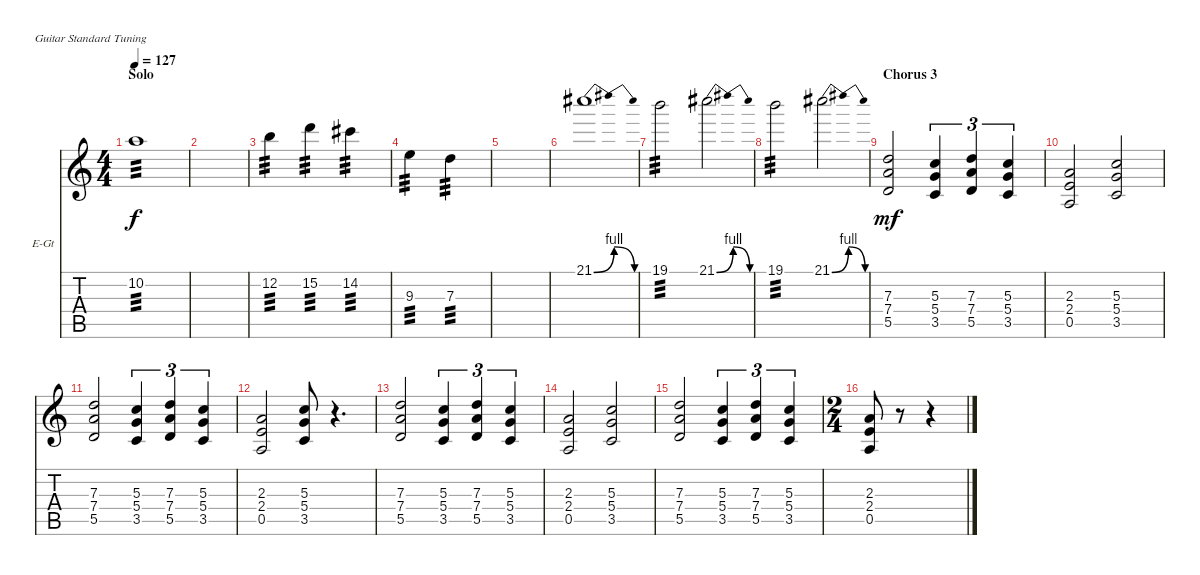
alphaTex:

\bracketExtendMode nobrackets
\firstSystemTrackNameOrientation horizontal
\otherSystemsTrackNameOrientation horizontal
\track ("Mike McCready" "E-Gt") {instrument distortionguitar}
\staff {score tabs}
\tuning (E4 B3 G3 D3 A2 E2)
\ts (4 4)
\section ("" "Solo")
\tempo 127
\clef g2
\ks c
10.2.1{tp 3 dy f} |
|
12.2.4{tp 3} 15.2.4{tp 3} 14.2.4{tp 3} |
9.3.4{tp 3} 7.3.4{tp 3} |
|
21.1{be (bendrelease 0 0 10.2 4 20.4 4 30 0)}.1 |
19.1.2{tp 3} 21.1{be (bendrelease 0 0 10.2 4 20.4 4 30 0)}.2 |
19.1.2{tp 3} 21.1{be (bendrelease 0 0 10.2 4 20.4 4 30 0)}.2 |
\section ("" "Chorus 3")
(5.5 7.4 7.3).2{dy mf} (3.5 5.4 5.3).4{tu (3 2)} (5.5 7.4 7.3).4{tu (3 2)} (3.5 5.4 5.3).4{tu (3 2)} |
(0.5 2.4 2.3).2 (3.5 5.4 5.3).2 |
(5.5 7.4 7.3).2 (3.5 5.4 5.3).4{tu (3 2)} (5.5 7.4 7.3).4{tu (3 2)} (3.5 5.4 5.3).4{tu (3 2)} |
(0.5 2.4 2.3).2 (3.5 5.4 5.3).8 r.4{d} |
(5.5 7.4 7.3).2 (3.5 5.4 5.3).4{tu (3 2)} (5.5 7.4 7.3).4{tu (3 2)} (3.5 5.4 5.3).4{tu (3 2)} |
(0.5 2.4 2.3).2 (3.5 5.4 5.3).2 |
(5.5 7.4 7.3).2 (3.5 5.4 5.3).4{tu (3 2)} (5.5 7.4 7.3).4{tu (3 2)} (3.5 5.4 5.3).4{tu (3 2)} |
\ts (2 4)
(0.5 2.4 2.3).8 r.8 r.4
